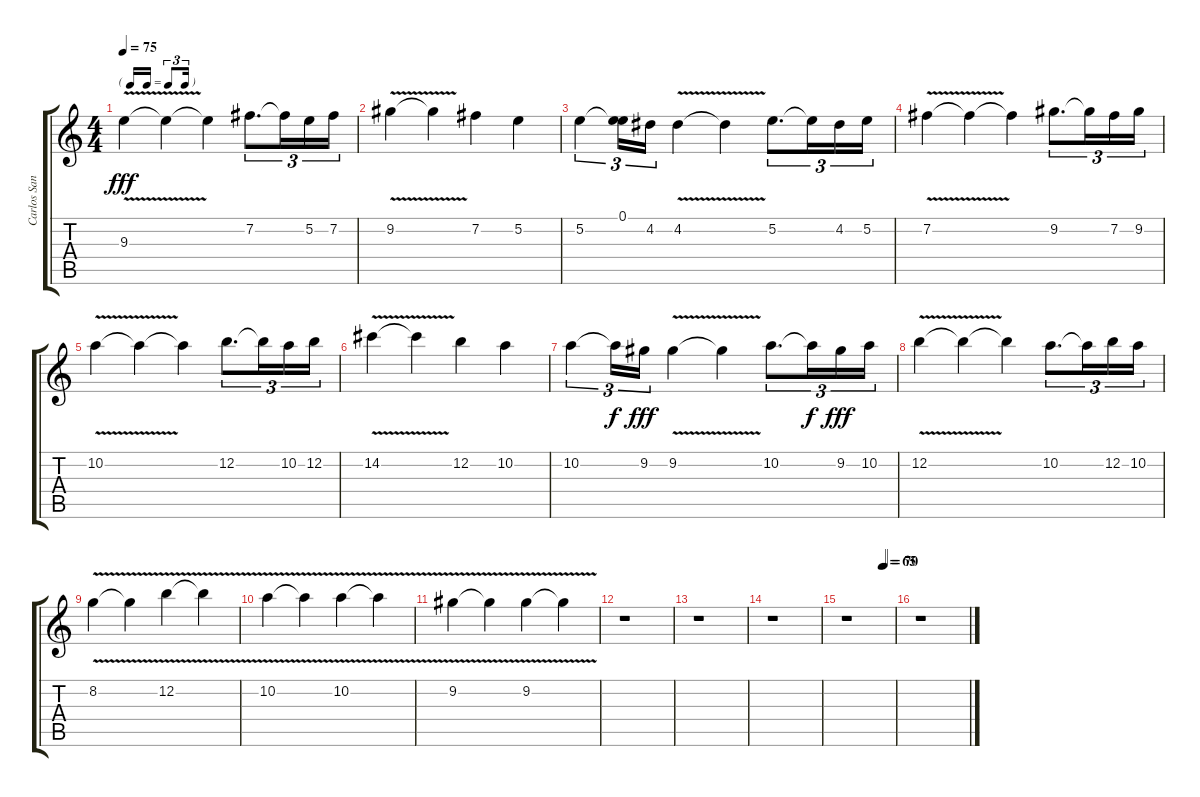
\track ("Carlos Santana" "Carlos San") {instrument distortionguitar}
\staff {score tabs}
\tuning (E4 B3 G3 D3 A2 E2) {hide}
\ts (4 4)
\tf triplet16th
\tempo 75
\clef g2
\ks c
9.3{v}.4{dy fff} 9.3{t}.4 9.3{t}.4 7.2.8{d tu (3 2)} 7.2{t}.16{tu (3 2)} 5.2.16{tu (3 2)} 7.2.16{tu (3 2)} |
9.2{v}.4 9.2{t}.4 7.2.4 5.2.4 |
5.2.4{tu (3 2)} (0.1 5.2{t}).16{tu (3 2)} 4.2.16{tu (3 2)} 4.2{v}.4 4.2{t}.4 5.2.8{d tu (3 2)} 5.2{t}.16{tu (3 2)} 4.2.16{tu (3 2)} 5.2.16{tu (3 2)} |
7.2{v}.4 7.2{t}.4 7.2{t}.4 9.2.8{d tu (3 2)} 9.2{t}.16{tu (3 2)} 7.2.16{tu (3 2)} 9.2.16{tu (3 2)} |
10.2{v}.4 10.2{t}.4 10.2{t}.4 12.2.8{d tu (3 2)} 12.2{t}.16{tu (3 2)} 10.2.16{tu (3 2)} 12.2.16{tu (3 2)} |
14.2{v}.4 14.2{t}.4 12.2.4 10.2.4 |
10.2.4{tu (3 2)} 10.2{t}.16{tu (3 2) dy f} 9.2.16{tu (3 2) dy fff} 9.2{v}.4 9.2{t}.4 10.2.8{d tu (3 2)} 10.2{t}.16{tu (3 2) dy f} 9.2.16{tu (3 2) dy fff} 10.2.16{tu (3 2)} |
12.2{v}.4 12.2{t}.4 12.2{t}.4 10.2.8{d tu (3 2)} 10.2{t}.16{tu (3 2)} 12.2.16{tu (3 2)} 10.2.16{tu (3 2)} |
8.2{v}.4 8.2{t}.4 12.2{v}.4 12.2{t}.4 |
10.2{v}.4 10.2{t}.4 10.2{v}.4 10.2{t}.4 |
9.2{v}.4 9.2{t}.4 9.2{v}.4 9.2{t}.4 |
r.1 |
r.1 |
r.1 |
\tempo (65 0.75)
\tempo (70 0.7916666666666666)
r.1 |
r.1
